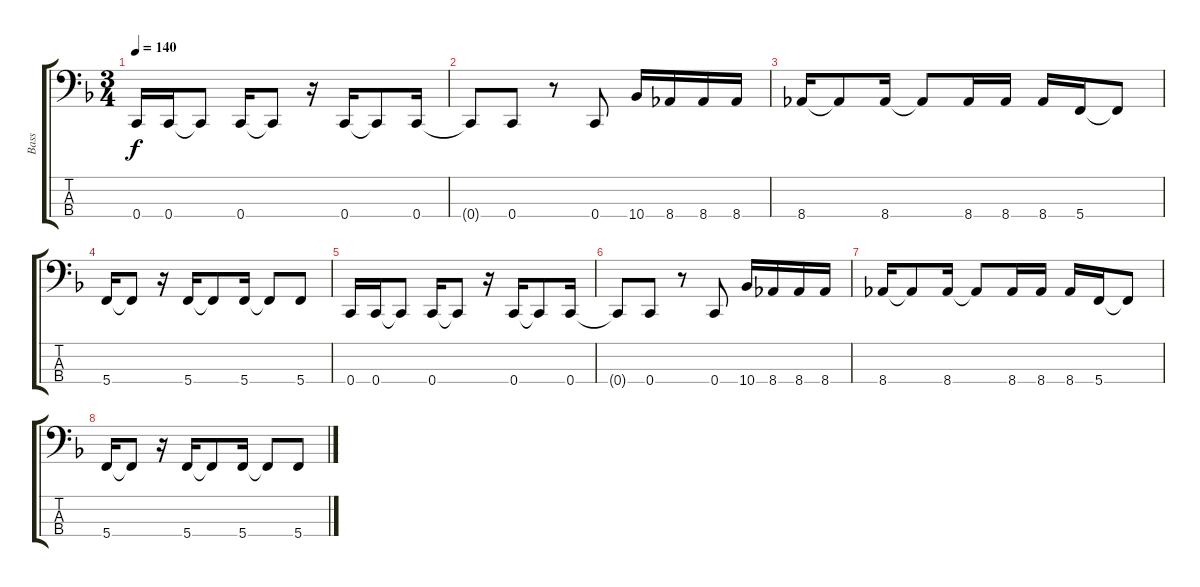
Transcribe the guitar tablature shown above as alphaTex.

\track ("Bass" "Bass") {instrument electricbasspick}
\staff {score tabs}
\tuning (F2 C2 G1 C1) {hide}
\ts (3 4)
\tempo 140
\clef f4
\ks f
0.4.16{dy f volume 0} 0.4.16 0.4{t}.8 0.4.16 0.4{t}.8 r.16 0.4.16 0.4{t}.8 0.4.16 |
0.4{t}.8 0.4.8 r.8 0.4.8 10.4.16 8.4.16 8.4.16 8.4.16 |
8.4.16 8.4{t}.8 8.4.16 8.4{t}.8 8.4.16 8.4.16 8.4.16 5.4.16 5.4{t}.8 |
5.4.16 5.4{t}.8 r.16 5.4.16 5.4{t}.8 5.4.16 5.4{t}.8 5.4.8 |
0.4.16 0.4.16 0.4{t}.8 0.4.16 0.4{t}.8 r.16 0.4.16 0.4{t}.8 0.4.16 |
0.4{t}.8 0.4.8 r.8 0.4.8 10.4.16 8.4.16 8.4.16 8.4.16 |
8.4.16 8.4{t}.8 8.4.16 8.4{t}.8 8.4.16 8.4.16 8.4.16 5.4.16 5.4{t}.8 |
5.4.16 5.4{t}.8 r.16 5.4.16 5.4{t}.8 5.4.16 5.4{t}.8 5.4.8
